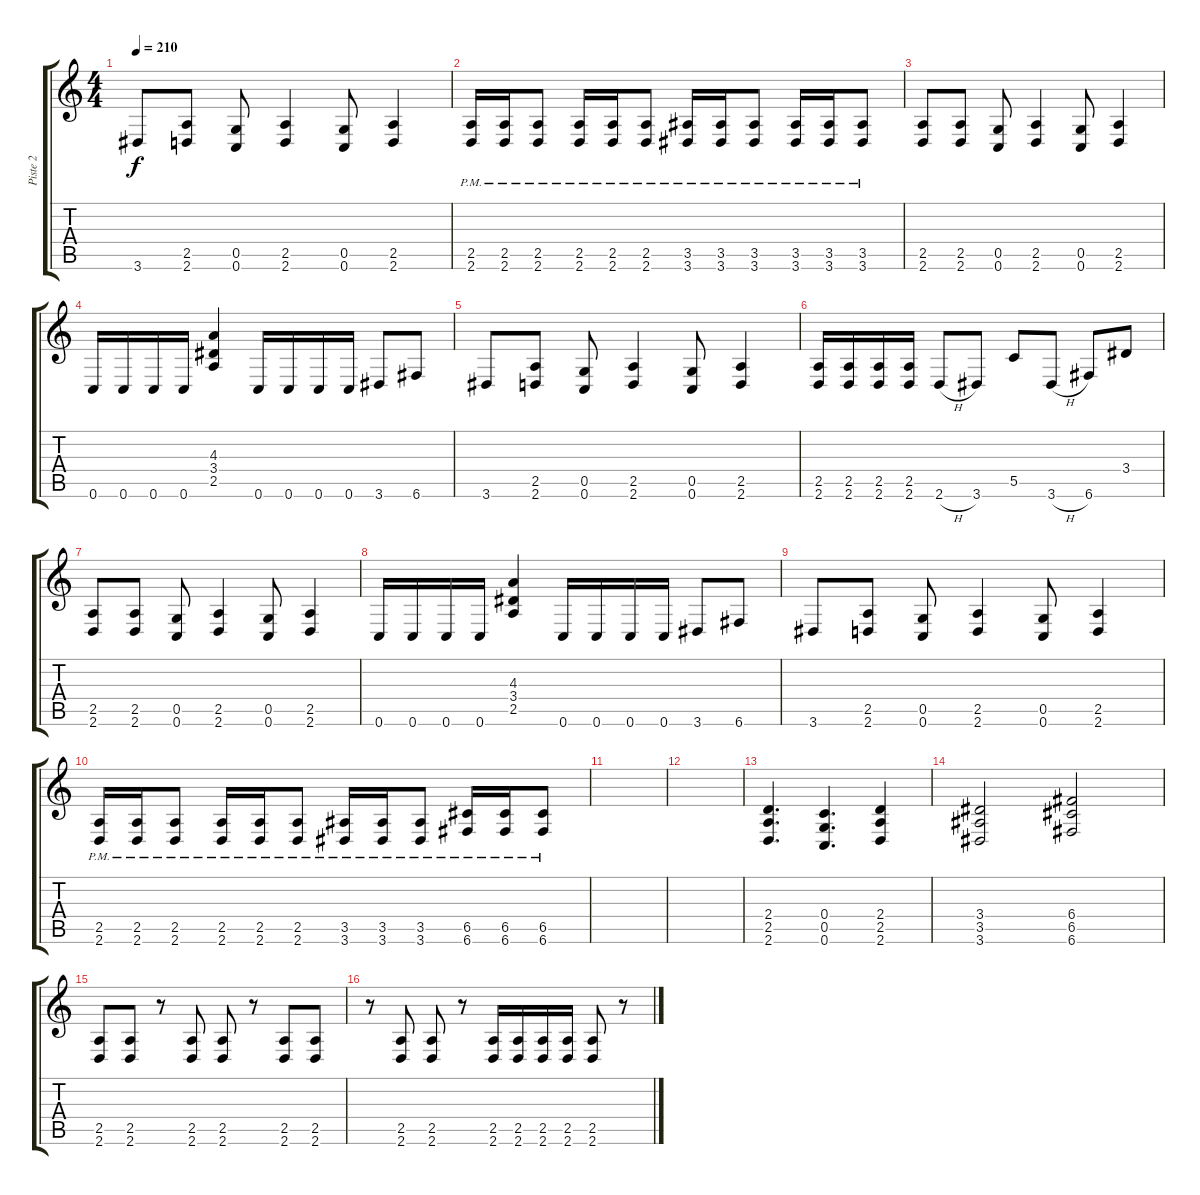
\track ("Piste 2" "Piste 2") {instrument distortionguitar}
\staff {score tabs}
\tuning (D4 A3 F3 C3 G2 C2) {hide}
\ts (4 4)
\tempo 210
\clef g2
\ks c
3.6.8{dy f} (2.5 2.6).8 (0.5 0.6).8 (2.5 2.6).4 (0.5 0.6).8 (2.5 2.6).4 |
(2.5{pm} 2.6{pm}).16 (2.5{pm} 2.6{pm}).16 (2.5{pm} 2.6{pm}).8 (2.5{pm} 2.6{pm}).16 (2.5{pm} 2.6{pm}).16 (2.5{pm} 2.6{pm}).8 (3.5{pm} 3.6{pm}).16 (3.5{pm} 3.6{pm}).16 (3.5{pm} 3.6{pm}).8 (3.5{pm} 3.6{pm}).16 (3.5{pm} 3.6{pm}).16 (3.5{pm} 3.6{pm}).8 |
(2.5 2.6).8 (2.5 2.6).8 (0.5 0.6).8 (2.5 2.6).4 (0.5 0.6).8 (2.5 2.6).4 |
0.6.16 0.6.16 0.6.16 0.6.16 (4.3 3.4 2.5).4 0.6.16 0.6.16 0.6.16 0.6.16 3.6.8 6.6.8 |
3.6.8 (2.5 2.6).8 (0.5 0.6).8 (2.5 2.6).4 (0.5 0.6).8 (2.5 2.6).4 |
(2.5 2.6).16 (2.5 2.6).16 (2.5 2.6).16 (2.5 2.6).16 2.6{h}.8 3.6.8 5.5.8 3.6{h}.8 6.6.8 3.4.8 |
(2.5 2.6).8 (2.5 2.6).8 (0.5 0.6).8 (2.5 2.6).4 (0.5 0.6).8 (2.5 2.6).4 |
0.6.16 0.6.16 0.6.16 0.6.16 (4.3 3.4 2.5).4 0.6.16 0.6.16 0.6.16 0.6.16 3.6.8 6.6.8 |
3.6.8 (2.5 2.6).8 (0.5 0.6).8 (2.5 2.6).4 (0.5 0.6).8 (2.5 2.6).4 |
(2.5{pm} 2.6{pm}).16 (2.5{pm} 2.6{pm}).16 (2.5{pm} 2.6{pm}).8 (2.5{pm} 2.6{pm}).16 (2.5{pm} 2.6{pm}).16 (2.5{pm} 2.6{pm}).8 (3.5{pm} 3.6{pm}).16 (3.5{pm} 3.6{pm}).16 (3.5{pm} 3.6{pm}).8 (6.5{pm} 6.6{pm}).16 (6.5{pm} 6.6{pm}).16 (6.5{pm} 6.6{pm}).8 |
|
|
(2.4 2.5 2.6).4{d} (0.4 0.5 0.6).4{d} (2.4 2.5 2.6).4 |
(3.4 3.5 3.6).2 (6.4 6.5 6.6).2 |
(2.5 2.6).8 (2.5 2.6).8 r.8 (2.5 2.6).8 (2.5 2.6).8 r.8 (2.5 2.6).8 (2.5 2.6).8 |
r.8 (2.5 2.6).8 (2.5 2.6).8 r.8 (2.5 2.6).16 (2.5 2.6).16 (2.5 2.6).16 (2.5 2.6).16 (2.5 2.6).8 r.8
